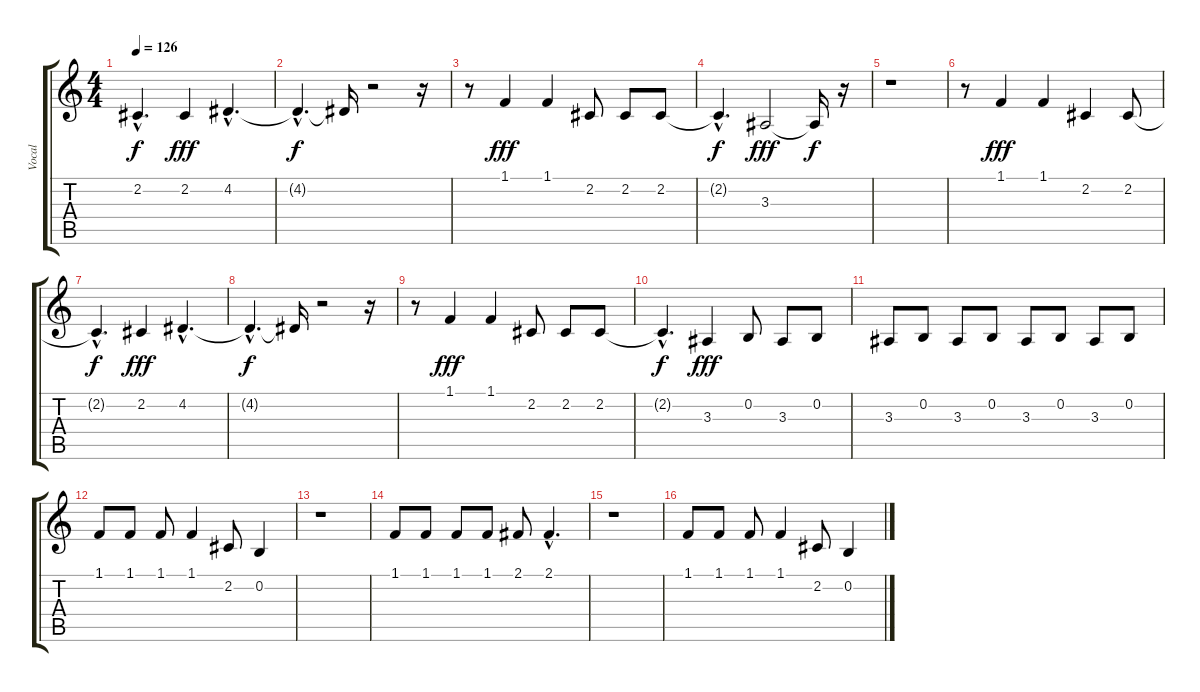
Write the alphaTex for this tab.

\track ("Vocal" "Vocal") {instrument panflute}
\staff {score tabs}
\tuning (E4 B3 G3 D3 A2 E2) {hide}
\ts (4 4)
\tempo 126
\clef g2
\ks c
2.2{hac t}.4{d dy f} 2.2.4{dy fff} 4.2{hac}.4{d} |
4.2{hac t}.4{d dy f} 4.2{t}.16 r.2 r.16 |
r.8 1.1.4{dy fff} 1.1.4 2.2.8 2.2.8 2.2.8 |
2.2{hac t}.4{d dy f} 3.3.2{dy fff} 3.3{t}.16{dy f} r.16 |
r.1 |
r.8 1.1.4{dy fff} 1.1.4 2.2.4 2.2.8 |
2.2{hac t}.4{d dy f} 2.2.4{dy fff} 4.2{hac}.4{d} |
4.2{hac t}.4{d dy f} 4.2{t}.16 r.2 r.16 |
r.8 1.1.4{dy fff} 1.1.4 2.2.8 2.2.8 2.2.8 |
2.2{hac t}.4{d dy f} 3.3.4{dy fff} 0.2.8 3.3.8 0.2.8 |
3.3.8 0.2.8 3.3.8 0.2.8 3.3.8 0.2.8 3.3.8 0.2.8 |
1.1.8 1.1.8 1.1.8 1.1.4 2.2.8 0.2.4 |
r.1 |
1.1.8 1.1.8 1.1.8 1.1.8 2.1.8 2.1{hac}.4{d} |
r.1 |
1.1.8 1.1.8 1.1.8 1.1.4 2.2.8 0.2.4
